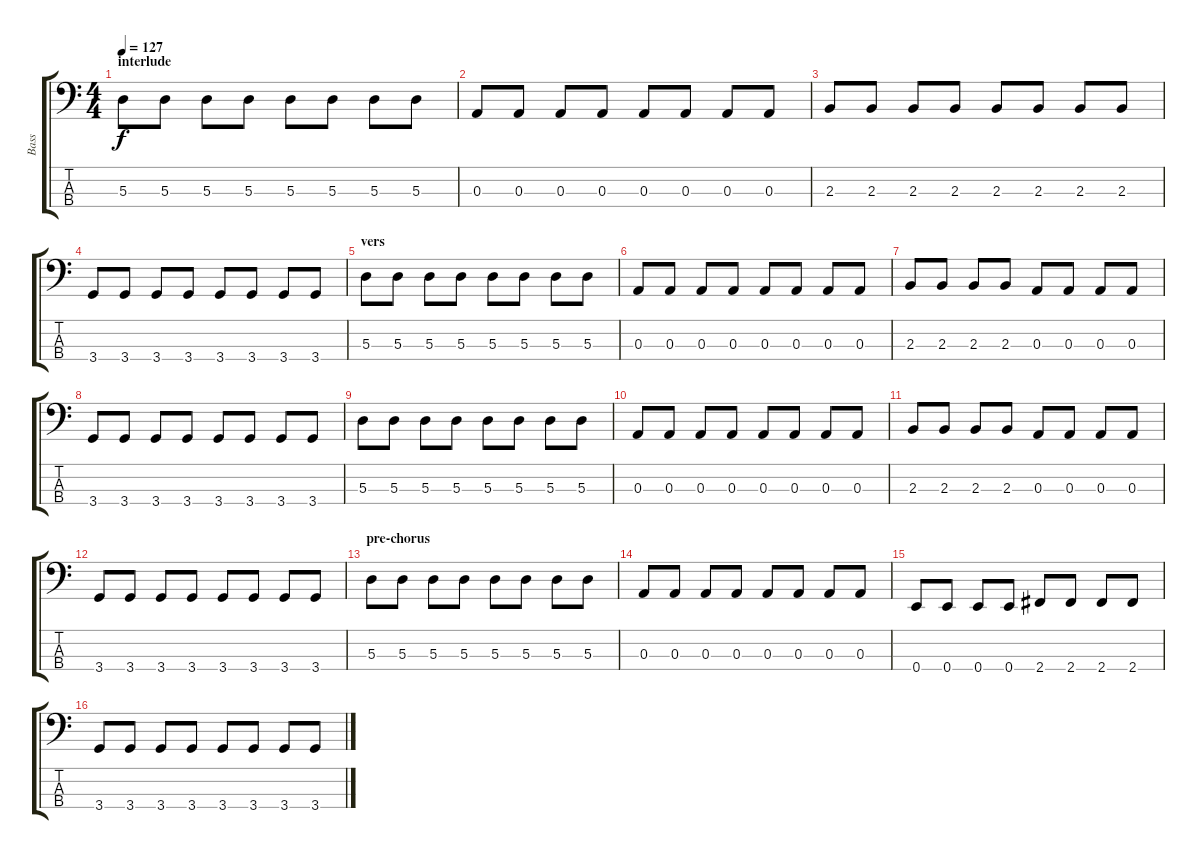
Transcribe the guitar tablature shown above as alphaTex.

\track ("Bass" "Bass") {instrument electricbassfinger}
\staff {score tabs}
\tuning (G2 D2 A1 E1) {hide}
\ts (4 4)
\section ("" "interlude")
\tempo 127
\clef f4
\ks c
5.3.8{dy f} 5.3.8 5.3.8 5.3.8 5.3.8 5.3.8 5.3.8 5.3.8 |
0.3.8 0.3.8 0.3.8 0.3.8 0.3.8 0.3.8 0.3.8 0.3.8 |
2.3.8 2.3.8 2.3.8 2.3.8 2.3.8 2.3.8 2.3.8 2.3.8 |
3.4.8 3.4.8 3.4.8 3.4.8 3.4.8 3.4.8 3.4.8 3.4.8 |
\section ("" "vers")
5.3.8 5.3.8 5.3.8 5.3.8 5.3.8 5.3.8 5.3.8 5.3.8 |
0.3.8 0.3.8 0.3.8 0.3.8 0.3.8 0.3.8 0.3.8 0.3.8 |
2.3.8 2.3.8 2.3.8 2.3.8 0.3.8 0.3.8 0.3.8 0.3.8 |
3.4.8 3.4.8 3.4.8 3.4.8 3.4.8 3.4.8 3.4.8 3.4.8 |
5.3.8 5.3.8 5.3.8 5.3.8 5.3.8 5.3.8 5.3.8 5.3.8 |
0.3.8 0.3.8 0.3.8 0.3.8 0.3.8 0.3.8 0.3.8 0.3.8 |
2.3.8 2.3.8 2.3.8 2.3.8 0.3.8 0.3.8 0.3.8 0.3.8 |
3.4.8 3.4.8 3.4.8 3.4.8 3.4.8 3.4.8 3.4.8 3.4.8 |
\section ("" "pre-chorus")
5.3.8 5.3.8 5.3.8 5.3.8 5.3.8 5.3.8 5.3.8 5.3.8 |
0.3.8 0.3.8 0.3.8 0.3.8 0.3.8 0.3.8 0.3.8 0.3.8 |
0.4.8 0.4.8 0.4.8 0.4.8 2.4.8 2.4.8 2.4.8 2.4.8 |
3.4.8 3.4.8 3.4.8 3.4.8 3.4.8 3.4.8 3.4.8 3.4.8
